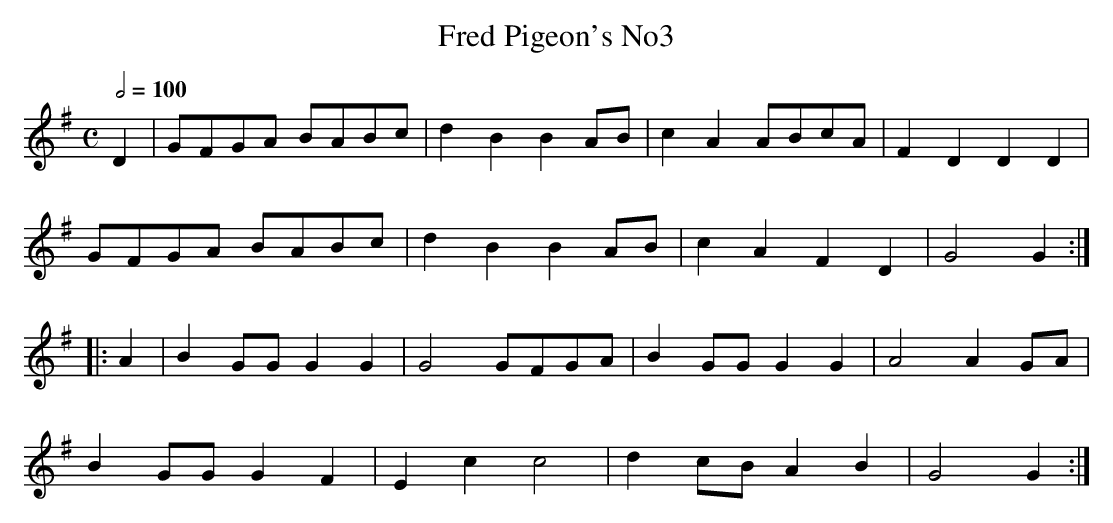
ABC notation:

X:1
T:Fred Pigeon's No3
L:1/8
M:C
Q:1/2=100
K:G
D2|GFGA BABc|d2B2 B2AB|c2A2ABcA|F2D2 D2D2|
GFGA BABc|d2B2 B2AB|c2A2F2D2|G4 G2:|
|:A2|B2GG G2G2|G4 GFGA|B2GG G2G2|A4A2GA|
B2GG G2F2|E2c2 c4|d2cB A2B2|G4 G2:|
